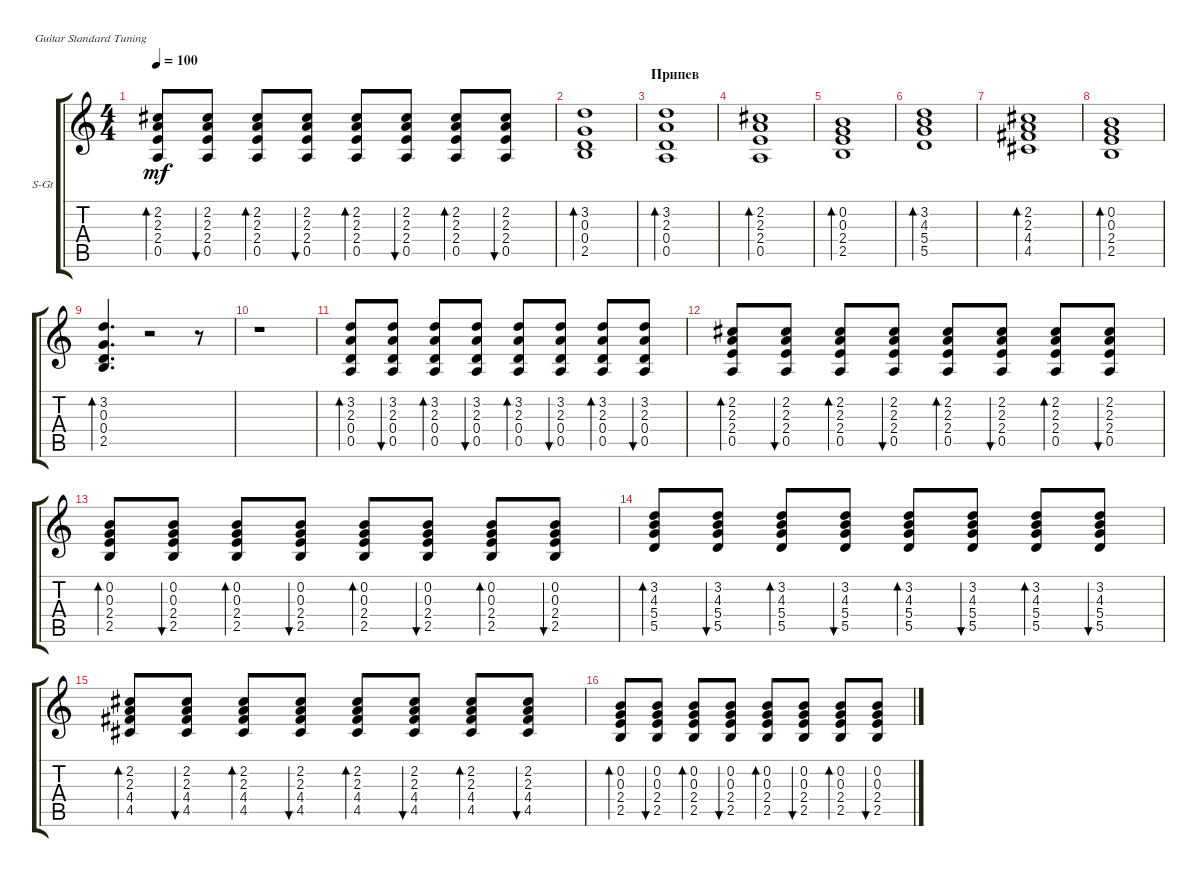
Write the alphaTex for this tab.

\defaultSystemsLayout 4
\bracketExtendMode groupsimilarinstruments
\firstSystemTrackNameOrientation horizontal
\otherSystemsTrackNameOrientation horizontal
\track ("В. Бутусов (гитара)" "S-Gt") {instrument acousticguitarsteel}
\staff {score tabs}
\tuning (E4 B3 G3 D3 A2 E2)
\ts (4 4)
\tempo 100
\clef g2
\ks c
(0.5 2.4 2.3 2.2).8{bd 36 dy mf} (0.5 2.4 2.3 2.2).8{bu 36} (0.5 2.4 2.3 2.2).8{bd 36} (0.5 2.4 2.3 2.2).8{bu 36} (0.5 2.4 2.3 2.2).8{bd 36} (0.5 2.4 2.3 2.2).8{bu 36} (0.5 2.4 2.3 2.2).8{bd 36} (0.5 2.4 2.3 2.2).8{bu 36} |
(2.5 0.4 0.3 3.2).1{bd 851} |
\section ("" "Припев")
(3.2 2.3 0.4 0.5).1{bd 44} |
(0.5 2.4 2.3 2.2).1{bd 36} |
(2.5 2.4 0.3 0.2).1{bd 36} |
(5.5 5.4 4.3 3.2).1{bd 36} |
(4.5 4.4 2.3 2.2).1{bd 36} |
(2.5 2.4 0.3 0.2).1{bd 36} |
(3.2 0.3 0.4 2.5).4{d bd 55} r.2 r.8 |
r.1 |
(3.2 2.3 0.4 0.5).8{bd 44} (3.2 2.3 0.4 0.5).8{bu 44} (3.2 2.3 0.4 0.5).8{bd 44} (3.2 2.3 0.4 0.5).8{bu 44} (3.2 2.3 0.4 0.5).8{bd 44} (3.2 2.3 0.4 0.5).8{bu 44} (3.2 2.3 0.4 0.5).8{bd 44} (3.2 2.3 0.4 0.5).8{bu 44} |
(0.5 2.4 2.3 2.2).8{bd 36} (0.5 2.4 2.3 2.2).8{bu 36} (0.5 2.4 2.3 2.2).8{bd 36} (0.5 2.4 2.3 2.2).8{bu 36} (0.5 2.4 2.3 2.2).8{bd 36} (0.5 2.4 2.3 2.2).8{bu 36} (0.5 2.4 2.3 2.2).8{bd 36} (0.5 2.4 2.3 2.2).8{bu 36} |
(2.5 2.4 0.3 0.2).8{bd 36} (2.5 2.4 0.3 0.2).8{bu 36} (2.5 2.4 0.3 0.2).8{bd 36} (2.5 2.4 0.3 0.2).8{bu 36} (2.5 2.4 0.3 0.2).8{bd 36} (2.5 2.4 0.3 0.2).8{bu 36} (2.5 2.4 0.3 0.2).8{bd 36} (2.5 2.4 0.3 0.2).8{bu 36} |
(5.5 5.4 4.3 3.2).8{bd 36} (5.5 5.4 4.3 3.2).8{bu 36} (5.5 5.4 4.3 3.2).8{bd 36} (5.5 5.4 4.3 3.2).8{bu 36} (5.5 5.4 4.3 3.2).8{bd 36} (5.5 5.4 4.3 3.2).8{bu 36} (5.5 5.4 4.3 3.2).8{bd 36} (5.5 5.4 4.3 3.2).8{bu 36} |
(4.5 4.4 2.3 2.2).8{bd 36} (4.5 4.4 2.3 2.2).8{bu 36} (4.5 4.4 2.3 2.2).8{bd 36} (4.5 4.4 2.3 2.2).8{bu 36} (4.5 4.4 2.3 2.2).8{bd 36} (4.5 4.4 2.3 2.2).8{bu 36} (4.5 4.4 2.3 2.2).8{bd 36} (4.5 4.4 2.3 2.2).8{bu 36} |
(2.5 2.4 0.3 0.2).8{bd 36} (2.5 2.4 0.3 0.2).8{bu 36} (2.5 2.4 0.3 0.2).8{bd 36} (2.5 2.4 0.3 0.2).8{bu 36} (2.5 2.4 0.3 0.2).8{bd 36} (2.5 2.4 0.3 0.2).8{bu 36} (2.5 2.4 0.3 0.2).8{bd 36} (2.5 2.4 0.3 0.2).8{bu 36}
